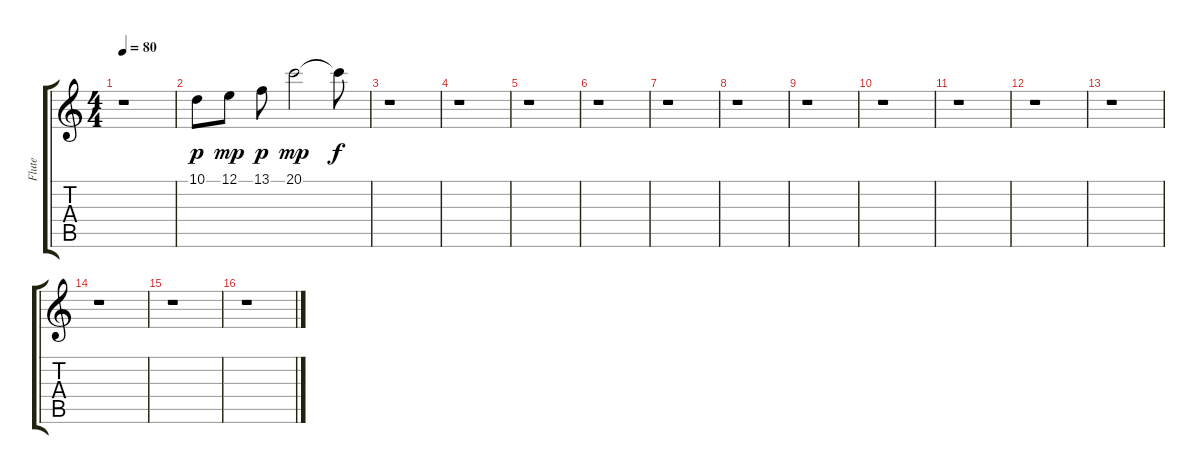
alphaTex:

\track ("Flute" "Flute") {instrument flute}
\staff {score tabs}
\tuning (E4 B3 G3 D3 A2 E2) {hide}
\ts (4 4)
\tempo 80
\clef g2
\ks c
r.1{dy f} |
10.1.8{dy p volume 12} 12.1.8{dy mp} 13.1.8{dy p} 20.1.2{dy mp} 20.1{t}.8{dy f} |
r.1 |
r.1 |
r.1 |
r.1 |
r.1 |
r.1 |
r.1 |
r.1 |
r.1 |
r.1 |
r.1 |
r.1 |
r.1 |
r.1
